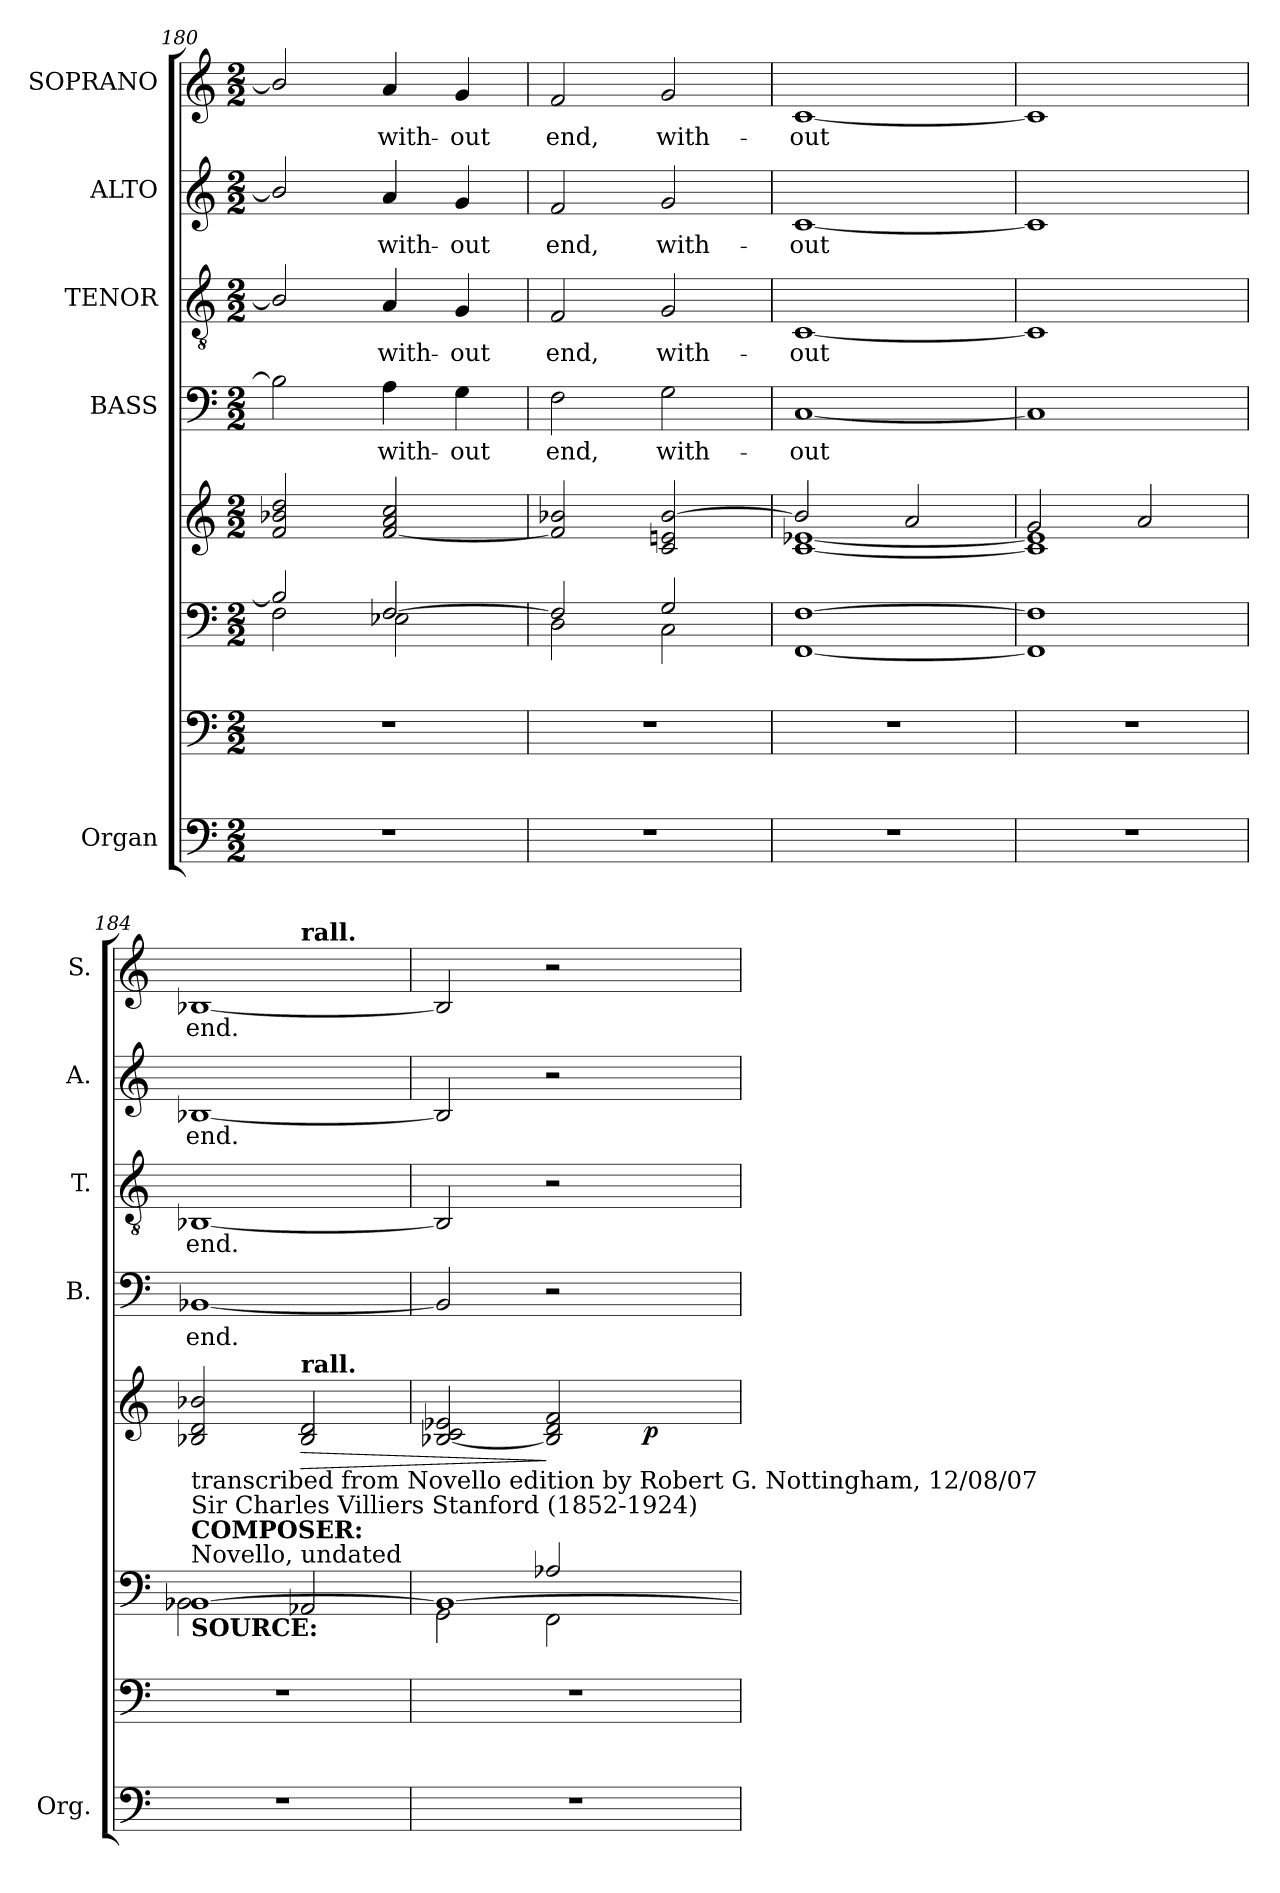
**kern	**kern	**kern	**kern	**dynam	**kern	**text	**kern	**text	**kern	**text	**kern	**text
*part5	*part5	*part5	*part5	*part5	*part4	*part4	*part3	*part3	*part2	*part2	*part1	*part1
*staff8	*staff7	*staff6	*staff5	*staff5/6/7/8	*staff4	*staff4	*staff3	*staff3	*staff2	*staff2	*staff1	*staff1
*I"Organ	*	*	*	*	*I"BASS	*	*I"TENOR	*	*I"ALTO	*	*I"SOPRANO	*
*I'Org.	*	*	*	*	*I'B.	*	*I'T.	*	*I'A.	*	*I'S.	*
*clefF4	*clefF4	*clefF4	*clefG2	*	*clefF4	*	*clefGv2	*	*clefG2	*	*clefG2	*
*	*	*	*	*	*	*	*ITrd7c12	*	*	*	*	*
*k[]	*k[]	*k[]	*k[]	*	*k[]	*	*k[]	*	*k[]	*	*k[]	*
*C:	*C:	*C:	*C:	*	*C:	*	*C:	*	*C:	*	*C:	*
*M2/2	*M2/2	*M2/2	*M2/2	*	*M2/2	*	*M2/2	*	*M2/2	*	*M2/2	*
=180	=180	=180	=180	=180	=180	=180	=180	=180	=180	=180	=180	=180
*	*	*^	*	*	*	*	*	*	*	*	*	*
1r	1r	2B-i/]	2Fi\	2fi/ 2b-i 2ddi	.	2B-i\]	.	2BB-i/]	.	2b-i/]	.	2b-i/]	.
!	!	!	!	!	!	!	!LO:LY:b:color=#000000	!	!	!	!	!	!
!	!	!	!	!	!	!	!	!	!LO:LY:b:color=#000000	!	!	!	!
!	!	!	!	!	!	!	!	!	!	!	!LO:LY:b:color=#000000	!	!
!	!	!	!	!	!	!	!	!	!	!	!	!	!LO:LY:b:color=#000000
.	.	[2Fi/	2E-i\	[2fi/ 2ai 2cci	.	4Ai\	with-	4AAi/	with-	4ai/	with-	4ai/	with-
!	!	!	!	!	!	!	!LO:LY:b:color=#000000	!	!	!	!	!	!
!	!	!	!	!	!	!	!	!	!LO:LY:b:color=#000000	!	!	!	!
!	!	!	!	!	!	!	!	!	!	!	!LO:LY:b:color=#000000	!	!
!	!	!	!	!	!	!	!	!	!	!	!	!	!LO:LY:b:color=#000000
.	.	.	.	.	.	4Gi\	-out	4GGi/	-out	4gi/	-out	4gi/	-out
=181	=181	=181	=181	=181	=181	=181	=181	=181	=181	=181	=181	=181	=181
!	!	!	!	!	!	!	!LO:LY:b:color=#000000	!	!	!	!	!	!
!	!	!	!	!	!	!	!	!	!LO:LY:b:color=#000000	!	!	!	!
!	!	!	!	!	!	!	!	!	!	!	!LO:LY:b:color=#000000	!	!
!	!	!	!	!	!	!	!	!	!	!	!	!	!LO:LY:b:color=#000000
1r	1r	2Fi/]	2Di\	2fi/] 2b-i	.	2Fi\	end,	2FFi/	end,	2fi/	end,	2fi/	end,
!	!	!	!	!	!	!	!LO:LY:b:color=#000000	!	!	!	!	!	!
!	!	!	!	!	!	!	!	!	!LO:LY:b:color=#000000	!	!	!	!
!	!	!	!	!	!	!	!	!	!	!	!LO:LY:b:color=#000000	!	!
!	!	!	!	!	!	!	!	!	!	!	!	!	!LO:LY:b:color=#000000
.	.	2Gi/	2Ci\	2ci/ 2eni [2b-i	.	2Gi\	with-	2GGi/	with-	2gi/	with-	2gi/	with-
=182	=182	=182	=182	=182	=182	=182	=182	=182	=182	=182	=182	=182	=182
*	*	*	*	*^	*	*	*	*	*	*	*	*	*
!	!	!	!	!	!	!	!	!LO:LY:b:color=#000000	!	!	!	!	!	!
!	!	!	!	!	!	!	!	!	!	!LO:LY:b:color=#000000	!	!	!	!
!	!	!	!	!	!	!	!	!	!	!	!	!LO:LY:b:color=#000000	!	!
!	!	!	!	!	!	!	!	!	!	!	!	!	!	!LO:LY:b:color=#000000
1r	1r	[1Fi	[1FFi	2b-i/]	[1ci [1e-Xi	.	[1Ci	-out	[1CCi	-out	[1ci	-out	[1ci	-out
.	.	.	.	2ai/	.	.	.	.	.	.	.	.	.	.
=183	=183	=183	=183	=183	=183	=183	=183	=183	=183	=183	=183	=183	=183	=183
1r	1r	1Fi]	1FFi]	2gi/	1ci] 1e-i]	.	1Ci]	.	1CCi]	.	1ci]	.	1ci]	.
.	.	.	.	2ai/	.	.	.	.	.	.	.	.	.	.
*	*	*	*	*v	*v	*	*	*	*	*	*	*	*	*
!!LO:LB:g=z
=184	=184	=184	=184	=184	=184	=184	=184	=184	=184	=184	=184	=184	=184
*	*stria0	*	*	*	*	*	*	*	*	*	*	*	*
!	!	!	!	!	!	!	!LO:LY:b:color=#000000	!	!	!	!	!	!
!	!	!	!	!	!	!	!	!	!LO:LY:b:color=#000000	!	!	!	!
!	!	!	!	!	!	!	!	!	!	!	!LO:LY:b:color=#000000	!	!
!	!	!LO:TX:b:B:t=SOURCE&colon;	!	!	!	!	!	!	!	!	!	!	!
!	!	!LO:TX:t=Novello, undated	!	!	!	!	!	!	!	!	!	!	!
!	!	!LO:TX:B:t=COMPOSER&colon;	!	!	!	!	!	!	!	!	!	!	!
!	!	!LO:TX:t=Sir Charles Villiers Stanford (1852-1924)	!	!	!	!	!	!	!	!	!	!	!
!	!	!LO:TX:t=transcribed from Novello edition by Robert G. Nottingham, 12/08/07	!	!	!	!	!	!	!	!	!	!	!
!	!	!	!	!	!	!	!	!	!	!	!	!	!LO:LY:b:color=#000000
*	*	*	*	*	*	*	*	*	*	*	*	*^	*
1r	1r	[1BB-i	2BB-i\	2B-i/ 2di 2b-i	.	[1BB-i	end.	[1BBB-i	end.	[1B-i	end.	[1B-i	2ryy	end.
!	!	!	!	!	!	!	!	!	!	!	!	!	!LO:TX:a:B:t=rall.	!
!	!	!	!	!LO:TX:a:B:t=rall.	!	!	!	!	!	!	!	!	!	!
!	!	!	!	!	!LO:HP:b	!	!	!	!	!	!	!	!	!
.	.	.	2AA-Xi/	2B-i/ 2di	>	.	.	.	.	.	.	.	2ryy	.
*	*	*	*	*	*	*	*	*	*	*	*	*v	*v	*
=185	=185	=185	=185	=185	=185	=185	=185	=185	=185	=185	=185	=185	=185
*	*	*^	*^	*	*	*	*	*	*	*	*	*	*
1r	1r	1BB-i_	2GGi\	2ryy	2ryy	[2B-i/ 2ci 2e-i	.	2BB-i/]	.	2BBB-i/]	.	2B-i/]	.	2B-i/]	.
.	.	.	2FFi\	2A-Xi/	4ryy	2B-i/] 2di 2fi	]	2r	.	2r	.	2r	.	2r	.
.	.	.	.	.	32ryy	.	.	.	.	.	.	.	.	.	.
.	.	.	.	.	256ryy	.	.	.	.	.	.	.	.	.	.
.	.	.	.	.	8ryy	.	p	.	.	.	.	.	.	.	.
.	.	.	.	.	16ryy	.	.	.	.	.	.	.	.	.	.
.	.	.	.	.	64..ryy	.	.	.	.	.	.	.	.	.	.
*	*	*v	*v	*v	*v	*	*	*	*	*	*	*	*	*	*
=	=	=	=	=	=	=	=	=	=	=	=	=
*-	*-	*-	*-	*-	*-	*-	*-	*-	*-	*-	*-	*-
